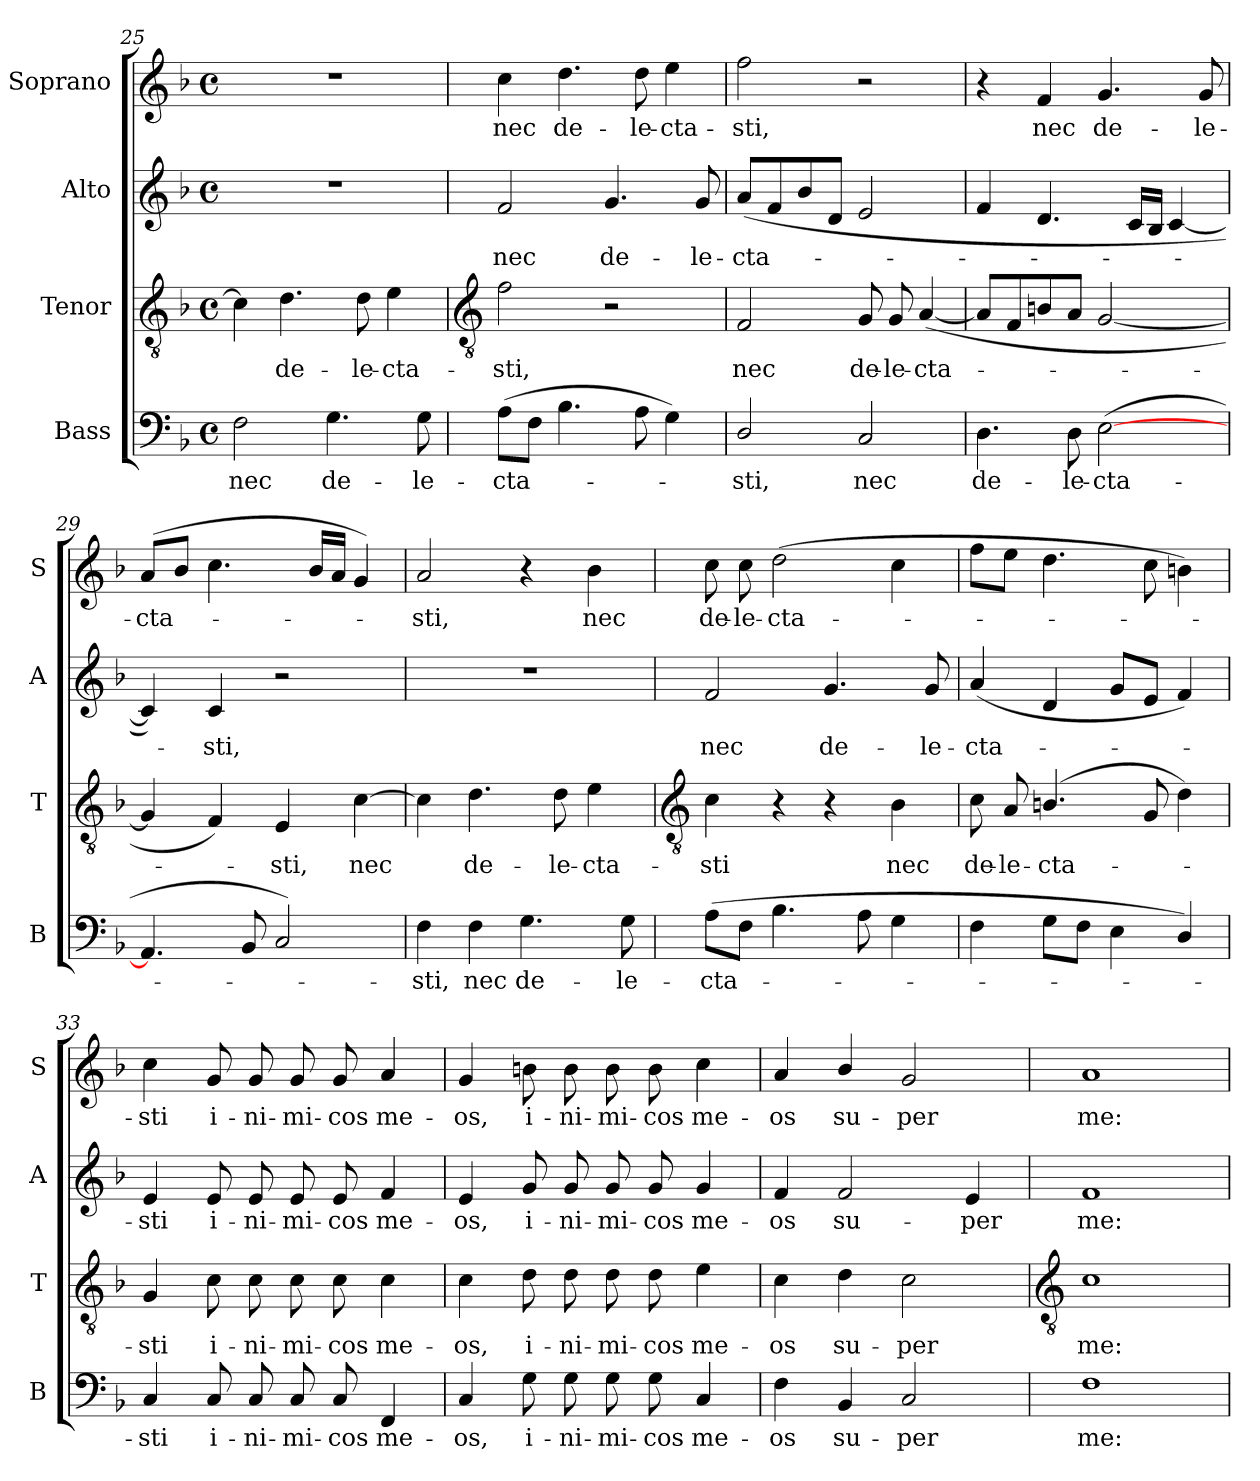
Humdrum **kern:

**kern	**text	**kern	**text	**kern	**text	**kern	**text
*part4	*part4	*part3	*part3	*part2	*part2	*part1	*part1
*staff4	*staff4	*staff3	*staff3	*staff2	*staff2	*staff1	*staff1
*I"Bass	*	*I"Tenor	*	*I"Alto	*	*I"Soprano	*
*I'B	*	*I'T	*	*I'A	*	*I'S	*
*clefF4	*	*clefGv2	*	*clefG2	*	*clefG2	*
*k[b-]	*	*k[b-]	*	*k[b-]	*	*k[b-]	*
*F:	*	*F:	*	*F:	*	*F:	*
*M4/4	*	*M4/4	*	*M4/4	*	*M4/4	*
*met(c)	*	*met(c)	*	*met(c)	*	*met(c)	*
=25	=25	=25	=25	=25	=25	=25	=25
!	!LO:LY:b	!	!	!	!	!	!
2F	nec	4c]	.	1r	.	1r	.
!	!	!	!LO:LY:b	!	!	!	!
.	.	4.d	de-	.	.	.	.
!	!LO:LY:b	!	!	!	!	!	!
4.G	de-	.	.	.	.	.	.
!	!	!	!LO:LY:b	!	!	!	!
.	.	8d	-le-	.	.	.	.
!	!	!	!LO:LY:b	!	!	!	!
.	.	4e	-cta-	.	.	.	.
!	!LO:LY:b	!	!	!	!	!	!
8G	-le-	.	.	.	.	.	.
!!LO:LB:g=z
=26	=26	=26	=26	=26	=26	=26	=26
*	*	*clefGv2	*	*	*	*	*
!	!LO:LY:b	!	!LO:LY:b	!	!LO:LY:b	!	!LO:LY:b
(>8AL	-cta-	2f	-sti,	2f	nec	4cc	nec
8FJ	.	.	.	.	.	.	.
!	!	!	!	!	!	!	!LO:LY:b
4.B-	.	.	.	.	.	4.dd	de-
!	!	!	!	!	!LO:LY:b	!	!
.	.	2r	.	4.g	de-	.	.
!	!	!	!	!	!	!	!LO:LY:b
8A	.	.	.	.	.	8dd	-le-
!	!	!	!	!	!	!	!LO:LY:b
4G)	.	.	.	.	.	4ee	-cta-
!	!	!	!	!	!LO:LY:b	!	!
.	.	.	.	8g	-le-	.	.
=27	=27	=27	=27	=27	=27	=27	=27
!	!LO:LY:b	!	!LO:LY:b	!	!LO:LY:b	!	!LO:LY:b
2D/	sti,	2F	nec	(<8aL	-cta-	2ff	-sti,
.	.	.	.	8f	.	.	.
.	.	.	.	8b-	.	.	.
.	.	.	.	8dJ	.	.	.
!	!LO:LY:b	!	!LO:LY:b	!	!	!	!
2C	nec	8G	de-	2e	.	2r	.
!	!	!	!LO:LY:b	!	!	!	!
.	.	8G	-le-	.	.	.	.
!	!	!	!LO:LY:b	!	!	!	!
.	.	(<[4A	-cta-	.	.	.	.
=28	=28	=28	=28	=28	=28	=28	=28
!	!LO:LY:b	!	!	!	!	!	!
4.D	de-	8AL]	.	4f	.	4r	.
.	.	8F	.	.	.	.	.
!	!	!	!	!	!	!	!LO:LY:b
.	.	8Bn	.	4.d	.	4f	nec
!	!LO:LY:b	!	!	!	!	!	!
8D	-le-	8AJ	.	.	.	.	.
!	!LO:LY:b	!	!	!	!	!	!LO:LY:b
(<[2E	-cta-	[2G	.	.	.	4.g	de-
.	.	.	.	16cLL	.	.	.
.	.	.	.	16B-JJ	.	.	.
.	.	.	.	[4c	.	.	.
!	!	!	!	!	!	!	!LO:LY:b
.	.	.	.	.	.	8g	-le-
=29	=29	=29	=29	=29	=29	=29	=29
!	!	!	!	!	!	!	!LO:LY:b
4.AA]	.	4G]	.	4c])	.	(<8aL	-cta-
.	.	.	.	.	.	8b-J	.
!	!	!	!	!	!LO:LY:b	!	!
.	.	4F)	.	4c	sti,	4.cc	.
8BB-	.	.	.	.	.	.	.
!	!	!	!LO:LY:b	!	!	!	!
2C)	.	4E	sti,	2r	.	.	.
.	.	.	.	.	.	16b-LL	.
.	.	.	.	.	.	16aJJ	.
!	!	!	!LO:LY:b	!	!	!	!
.	.	[4c	nec	.	.	4g)	.
=30	=30	=30	=30	=30	=30	=30	=30
!	!LO:LY:b	!	!	!	!	!	!LO:LY:b
4F	sti,	4c]	.	1r	.	2a	sti,
!	!LO:LY:b	!	!LO:LY:b	!	!	!	!
4F	nec	4.d	de-	.	.	.	.
!	!LO:LY:b	!	!	!	!	!	!
4.G	de-	.	.	.	.	4r	.
!	!	!	!LO:LY:b	!	!	!	!
.	.	8d	-le-	.	.	.	.
!	!	!	!LO:LY:b	!	!	!	!LO:LY:b
.	.	4e	-cta-	.	.	4b-	nec
!	!LO:LY:b	!	!	!	!	!	!
8G	-le-	.	.	.	.	.	.
!!LO:LB:g=z
=31	=31	=31	=31	=31	=31	=31	=31
*	*	*clefGv2	*	*	*	*	*
!	!LO:LY:b	!	!LO:LY:b	!	!LO:LY:b	!	!LO:LY:b
(>8AL	-cta-	4c	-sti	2f	nec	8cc	de-
!	!	!	!	!	!	!	!LO:LY:b
8FJ	.	.	.	.	.	8cc	-le-
!	!	!	!	!	!	!	!LO:LY:b
4.B-	.	4r	.	.	.	(>2dd	-cta-
!	!	!	!	!	!LO:LY:b	!	!
.	.	4r	.	4.g	de-	.	.
8A	.	.	.	.	.	.	.
!	!	!	!LO:LY:b	!	!	!	!
4G	.	4B-	nec	.	.	4cc	.
!	!	!	!	!	!LO:LY:b	!	!
.	.	.	.	8g	-le-	.	.
=32	=32	=32	=32	=32	=32	=32	=32
!	!	!	!LO:LY:b	!	!LO:LY:b	!	!
4F	.	8c	de-	(<4a	-cta-	8ffL	.
!	!	!	!LO:LY:b	!	!	!	!
.	.	8A	-le-	.	.	8eeJ	.
!	!	!	!LO:LY:b	!	!	!	!
8GL	.	(>4.Bn/	-cta-	4d	.	4.dd	.
8FJ	.	.	.	.	.	.	.
4E	.	.	.	8gL	.	.	.
.	.	8G	.	8eJ	.	8cc	.
4D/)	.	4d)	.	4f)	.	4bn)	.
=33	=33	=33	=33	=33	=33	=33	=33
!	!LO:LY:b	!	!LO:LY:b	!	!LO:LY:b	!	!LO:LY:b
4C	sti	4G	sti	4e	sti	4cc	sti
!	!LO:LY:b	!	!LO:LY:b	!	!LO:LY:b	!	!LO:LY:b
8C	i-	8c	i-	8e	i-	8g	i-
!	!LO:LY:b	!	!LO:LY:b	!	!LO:LY:b	!	!LO:LY:b
8C	-ni-	8c	-ni-	8e	-ni-	8g	-ni-
!	!LO:LY:b	!	!LO:LY:b	!	!LO:LY:b	!	!LO:LY:b
8C	-mi-	8c	-mi-	8e	-mi-	8g	-mi-
!	!LO:LY:b	!	!LO:LY:b	!	!LO:LY:b	!	!LO:LY:b
8C	-cos	8c	-cos	8e	-cos	8g	-cos
!	!LO:LY:b	!	!LO:LY:b	!	!LO:LY:b	!	!LO:LY:b
4FF	me-	4c	me-	4f	me-	4a	me-
=34	=34	=34	=34	=34	=34	=34	=34
!	!LO:LY:b	!	!LO:LY:b	!	!LO:LY:b	!	!LO:LY:b
4C	-os,	4c	-os,	4e	-os,	4g	-os,
!	!LO:LY:b	!	!LO:LY:b	!	!LO:LY:b	!	!LO:LY:b
8G	i-	8d	i-	8g	i-	8bn	i-
!	!LO:LY:b	!	!LO:LY:b	!	!LO:LY:b	!	!LO:LY:b
8G	-ni-	8d	-ni-	8g	-ni-	8b	-ni-
!	!LO:LY:b	!	!LO:LY:b	!	!LO:LY:b	!	!LO:LY:b
8G	-mi-	8d	-mi-	8g	-mi-	8b	-mi-
!	!LO:LY:b	!	!LO:LY:b	!	!LO:LY:b	!	!LO:LY:b
8G	-cos	8d	-cos	8g	-cos	8b	-cos
!	!LO:LY:b	!	!LO:LY:b	!	!LO:LY:b	!	!LO:LY:b
4C	me-	4e	me-	4g	me-	4cc	me-
=35	=35	=35	=35	=35	=35	=35	=35
!	!LO:LY:b	!	!LO:LY:b	!	!LO:LY:b	!	!LO:LY:b
4F	-os	4c	-os	4f	-os	4a	-os
!	!LO:LY:b	!	!LO:LY:b	!	!LO:LY:b	!	!LO:LY:b
4BB-	su-	4d	su-	2f	su-	4b-/	su-
!	!LO:LY:b	!	!LO:LY:b	!	!	!	!LO:LY:b
2C	-per	2c	-per	.	.	2g	-per
!	!	!	!	!	!LO:LY:b	!	!
.	.	.	.	4e	-per	.	.
!!LO:LB:g=z
=36	=36	=36	=36	=36	=36	=36	=36
*	*	*clefGv2	*	*	*	*	*
!	!LO:LY:b	!	!LO:LY:b	!	!LO:LY:b	!	!LO:LY:b
1F	me:	1c	me:	1f	me:	1a	me:
=	=	=	=	=	=	=	=
*-	*-	*-	*-	*-	*-	*-	*-
